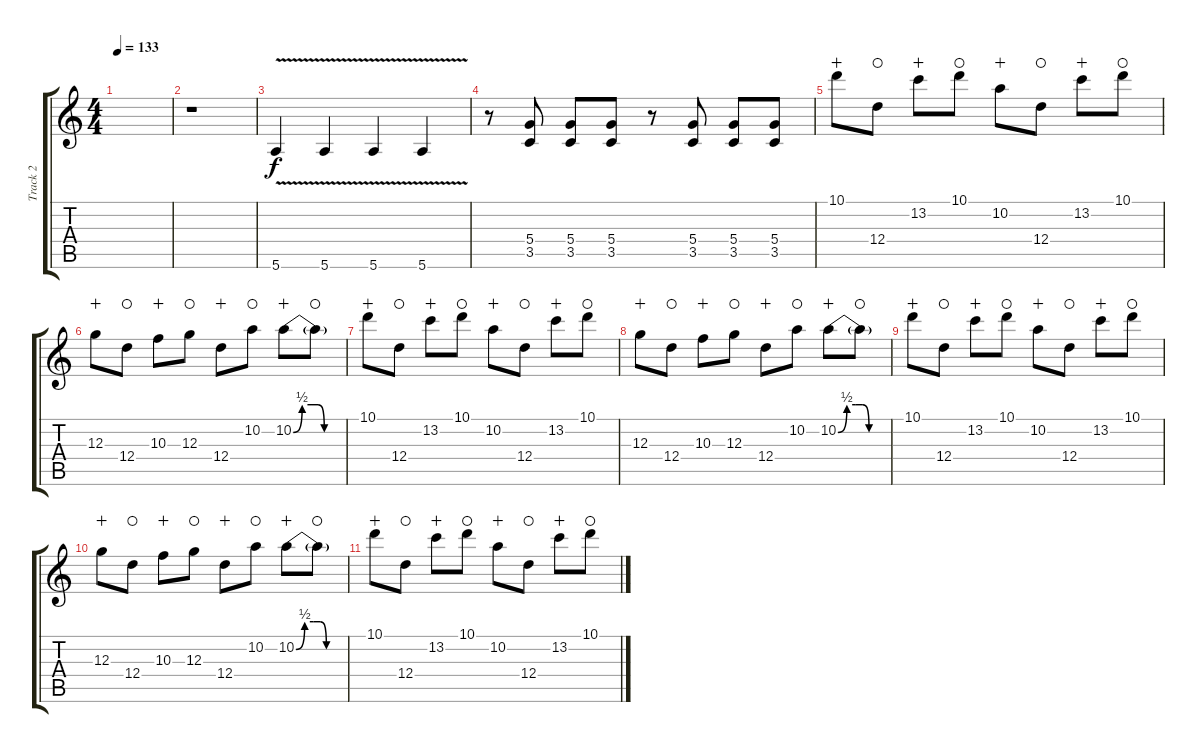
\track ("Track 2" "Track 2") {instrument distortionguitar}
\staff {score tabs}
\tuning (E4 B3 G3 D3 A2 E2) {hide}
\ts (4 4)
\tempo 133
\clef g2
\ks c
|
r.1 |
5.6{v}.4 5.6{v}.4 5.6{v}.4 5.6{v}.4 |
r.8 (5.4 3.5).8 (5.4 3.5).8 (5.4 3.5).8 r.8 (5.4 3.5).8 (5.4 3.5).8 (5.4 3.5).8 |
10.1.8{wahc} 12.4.8{waho} 13.2.8{wahc} 10.1.8{waho} 10.2.8{wahc} 12.4.8{waho} 13.2.8{wahc} 10.1.8{waho} |
12.3.8{wahc} 12.4.8{waho} 10.3.8{wahc} 12.3.8{waho} 12.4.8{wahc} 10.2.8{waho} 10.2{be (custom 0 0 10 2 20 2 28 2 35 0 60 0)}.8{wahc} 10.2{t}.8{waho} |
10.1.8{wahc} 12.4.8{waho} 13.2.8{wahc} 10.1.8{waho} 10.2.8{wahc} 12.4.8{waho} 13.2.8{wahc} 10.1.8{waho} |
12.3.8{wahc} 12.4.8{waho} 10.3.8{wahc} 12.3.8{waho} 12.4.8{wahc} 10.2.8{waho} 10.2{be (custom 0 0 10 2 20 2 28 2 35 0 60 0)}.8{wahc} 10.2{t}.8{waho} |
10.1.8{wahc} 12.4.8{waho} 13.2.8{wahc} 10.1.8{waho} 10.2.8{wahc} 12.4.8{waho} 13.2.8{wahc} 10.1.8{waho} |
12.3.8{wahc} 12.4.8{waho} 10.3.8{wahc} 12.3.8{waho} 12.4.8{wahc} 10.2.8{waho} 10.2{be (custom 0 0 10 2 20 2 28 2 35 0 60 0)}.8{wahc} 10.2{t}.8{waho} |
10.1.8{wahc} 12.4.8{waho} 13.2.8{wahc} 10.1.8{waho} 10.2.8{wahc} 12.4.8{waho} 13.2.8{wahc} 10.1.8{waho}
